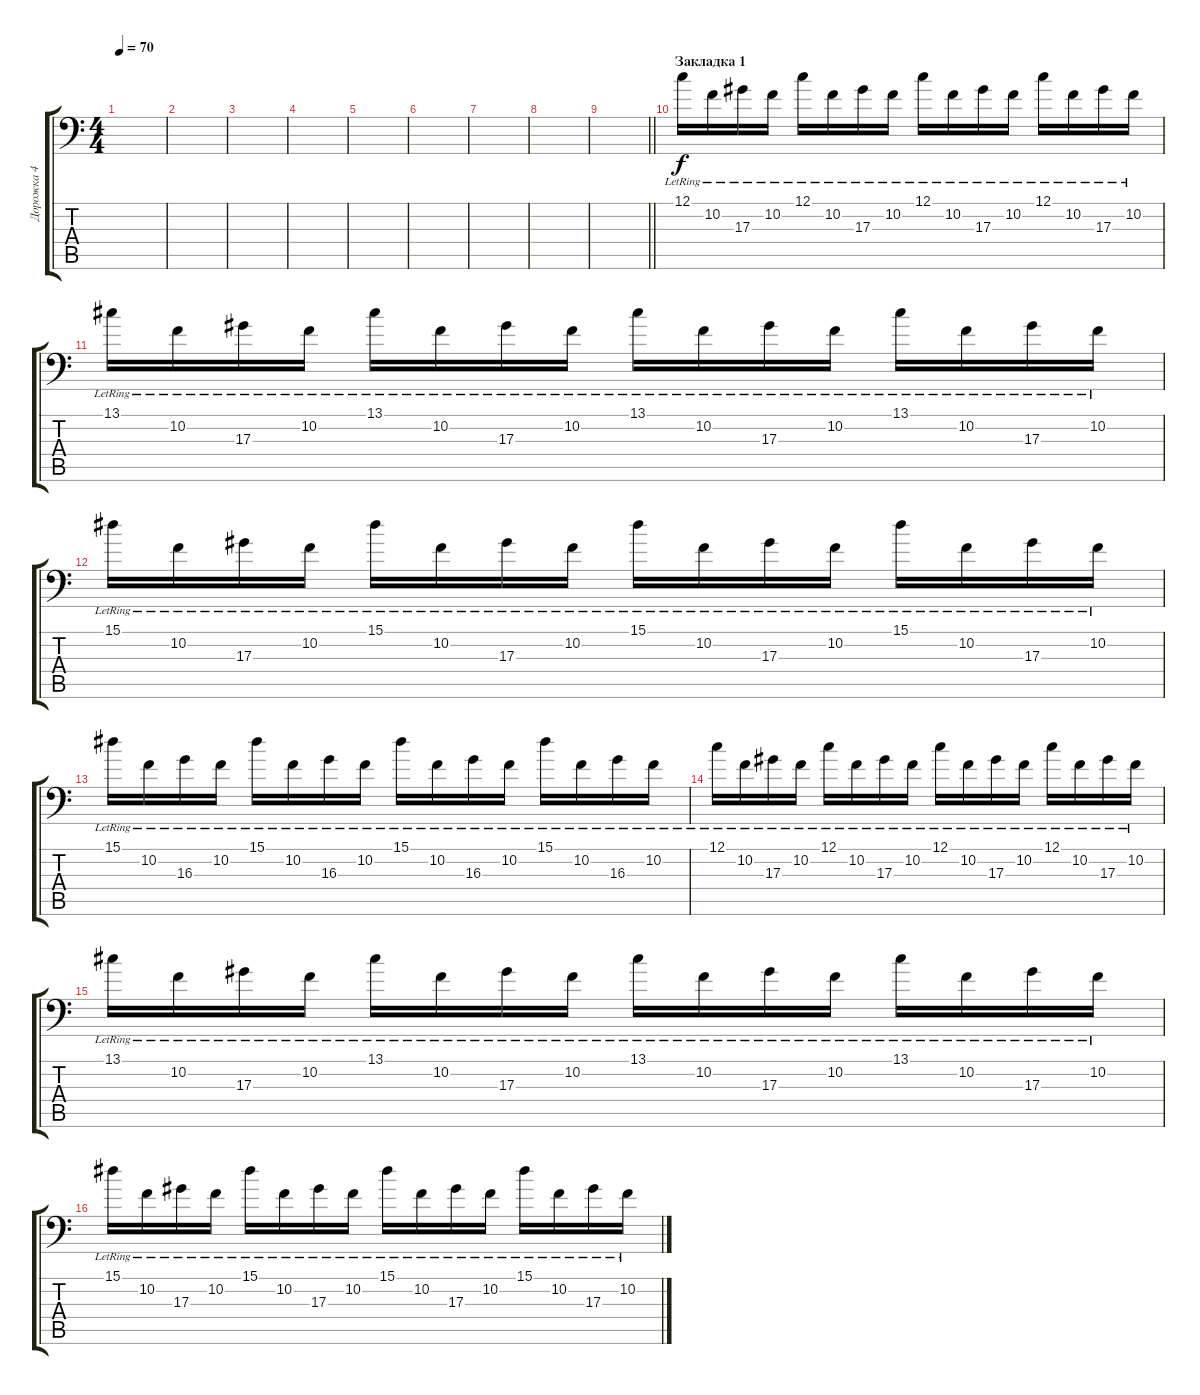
\track ("Дорожка 4" "Дорожка 4") {instrument brightacousticpiano}
\staff {score tabs}
\tuning (C4 G3 Eb3 Bb2 F2 Bb1) {hide}
\ts (4 4)
\tempo 70
\clef f4
\ks c
|
|
|
|
|
|
|
|
\barLineRight lightlight
|
\section ("" "Закладка 1")
12.1{lr}.16{volume 13} 10.2{lr}.16 17.3{lr}.16 10.2{lr}.16 12.1{lr}.16 10.2{lr}.16 17.3{lr}.16 10.2{lr}.16 12.1{lr}.16 10.2{lr}.16 17.3{lr}.16 10.2{lr}.16 12.1{lr}.16 10.2{lr}.16 17.3{lr}.16 10.2{lr}.16 |
13.1{lr}.16 10.2{lr}.16 17.3{lr}.16 10.2{lr}.16 13.1{lr}.16 10.2{lr}.16 17.3{lr}.16 10.2{lr}.16 13.1{lr}.16 10.2{lr}.16 17.3{lr}.16 10.2{lr}.16 13.1{lr}.16 10.2{lr}.16 17.3{lr}.16 10.2{lr}.16 |
15.1{lr}.16 10.2{lr}.16 17.3{lr}.16 10.2{lr}.16 15.1{lr}.16 10.2{lr}.16 17.3{lr}.16 10.2{lr}.16 15.1{lr}.16 10.2{lr}.16 17.3{lr}.16 10.2{lr}.16 15.1{lr}.16 10.2{lr}.16 17.3{lr}.16 10.2{lr}.16 |
15.1{lr}.16 10.2{lr}.16 16.3{lr}.16 10.2{lr}.16 15.1{lr}.16 10.2{lr}.16 16.3{lr}.16 10.2{lr}.16 15.1{lr}.16 10.2{lr}.16 16.3{lr}.16 10.2{lr}.16 15.1{lr}.16 10.2{lr}.16 16.3{lr}.16 10.2{lr}.16 |
12.1{lr}.16{volume 13} 10.2{lr}.16 17.3{lr}.16 10.2{lr}.16 12.1{lr}.16 10.2{lr}.16 17.3{lr}.16 10.2{lr}.16 12.1{lr}.16 10.2{lr}.16 17.3{lr}.16 10.2{lr}.16 12.1{lr}.16 10.2{lr}.16 17.3{lr}.16 10.2{lr}.16 |
13.1{lr}.16 10.2{lr}.16 17.3{lr}.16 10.2{lr}.16 13.1{lr}.16 10.2{lr}.16 17.3{lr}.16 10.2{lr}.16 13.1{lr}.16 10.2{lr}.16 17.3{lr}.16 10.2{lr}.16 13.1{lr}.16 10.2{lr}.16 17.3{lr}.16 10.2{lr}.16 |
15.1{lr}.16 10.2{lr}.16 17.3{lr}.16 10.2{lr}.16 15.1{lr}.16 10.2{lr}.16 17.3{lr}.16 10.2{lr}.16 15.1{lr}.16 10.2{lr}.16 17.3{lr}.16 10.2{lr}.16 15.1{lr}.16 10.2{lr}.16 17.3{lr}.16 10.2{lr}.16
